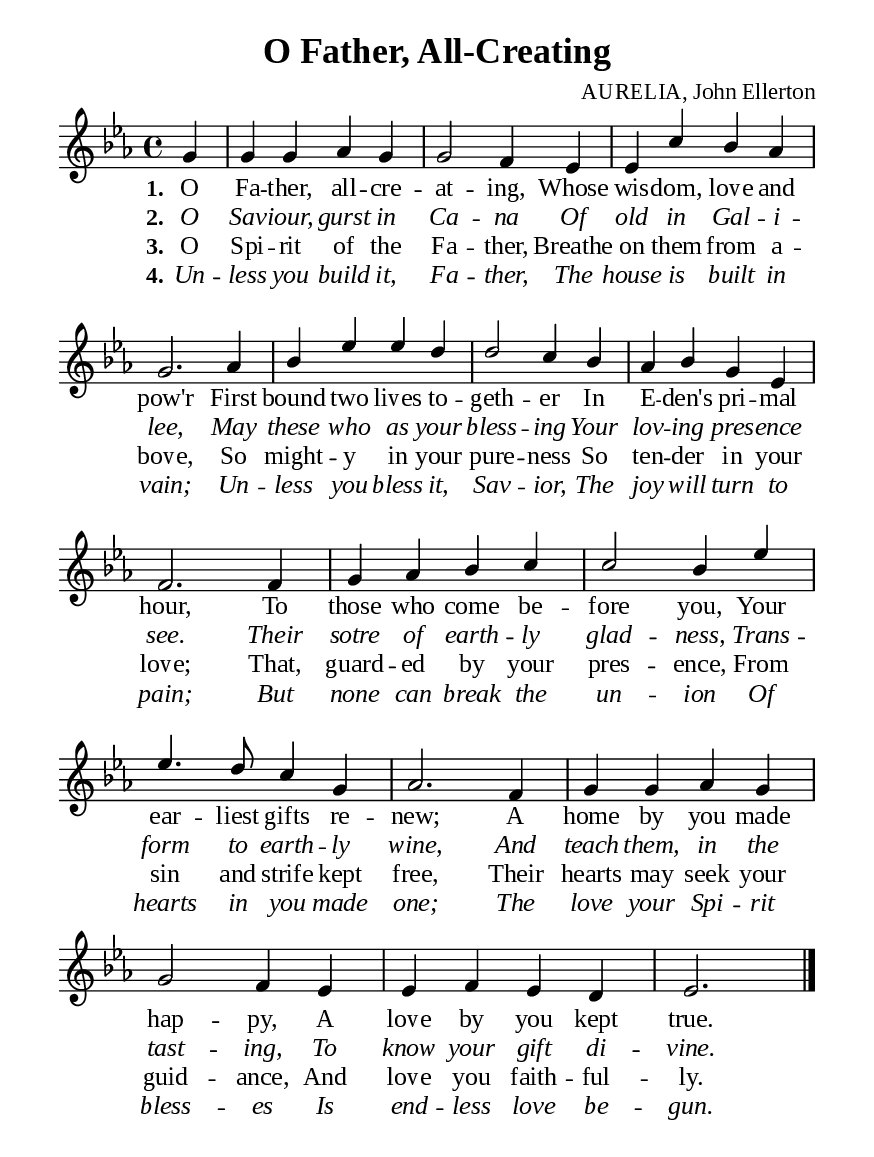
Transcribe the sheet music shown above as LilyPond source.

\version "2.18.2"

\header {
  title = "O Father, All-Creating"
  composer = "AURELIA, John Ellerton"
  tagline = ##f
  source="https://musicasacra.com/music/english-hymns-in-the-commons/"
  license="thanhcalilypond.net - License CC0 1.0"
}

global= {
  \key ees \major
  \time 4/4
  \override Score.BarNumber.break-visibility = ##(#f #f #f)
}

\paper {
  #(set-paper-size "a5")
  top-margin = 10\mm
  bottom-marign = 10\mm
  left-margin = 10\mm
  right-margin = 10\mm
  indent = #0
  #(define fonts
	 (make-pango-font-tree "Liberation Serif"
	 		       "Liberation Serif"
			       "Liberation Serif"
			       (/ 20 20)))
  system-system-spacing = #'((basic-distance . 3) (padding . 3))
}

printItalic = \with {
  \override LyricText.font-shape = #'italic
}

% Verse music
musicVerseSoprano = \relative c'' {
                    \partial 4 g4 |
  %{	01	%} g g aes g |
  %{	02	%} g2 f4 ees |
  %{	03	%} ees c' bes aes |
  %{	04	%} g2. aes4 |
  %{	05	%} bes ees ees d |
  %{	06	%} d2 c4 bes |
  %{	07	%} aes bes g ees |
  %{	08	%} f2. f4 |
  %{	09	%} g aes bes c |
  %{	10	%} c2 bes4 ees |
  %{	11	%} ees4. d8 c4 g |
  %{	12	%} aes2. f4 |
  %{	13	%} g g aes g |
  %{	14	%} g2 f4 ees |
  %{	15	%} ees f ees d |
                    ees2. \bar "|."
}

% Verse lyrics
verseOne = \lyricmode {
  \set stanza = #"1."
  O Fa -- ther, all -- cre -- at -- ing,
  Whose wis -- dom, love and pow'r
  First bound two lives to -- geth -- er
  In E -- den's pri -- mal hour,
  To those who come be -- fore you,
  Your ear -- liest gifts re -- new;
  A home by you made hap -- py,
  A love by you kept true.
}

verseTwo = \lyricmode {
  \set stanza = #"2."
  O Sav -- iour, gurst in Ca -- na
  Of old in Gal -- i -- lee,
  May these who as your bless -- ing
  Your lov -- ing pres -- ence see.
  Their sotre of earth -- ly glad -- ness,
  Trans -- form to earth -- ly wine,
  And teach them, in the tast -- ing,
  To know your gift di -- vine.
}

verseThree = \lyricmode {
  \set stanza = #"3."
  O Spi -- rit of the Fa -- ther,
  Breathe on them from a -- bove,
  So might -- y in your pure -- ness
  So ten -- der in your love;
  That, guard -- ed by your pres -- ence,
  From sin and strife kept free,
  Their hearts may seek your guid -- ance,
  And love you faith -- ful -- ly.
}

verseFour = \lyricmode {
  \set stanza = #"4."
  Un -- less you build it, Fa -- ther,
  The house is built in vain;
  Un -- less you bless it, Sav -- ior,
  The joy will turn to pain;
  But none can break the un -- ion
  Of hearts in you made one;
  The love your Spi -- rit bless -- es
  Is end -- less love be -- gun.
}

% Layout
\score {
    \new ChoirStaff <<
      \new Staff <<
        \clef "treble"
        \new Voice = "sopranos" { \global \stemUp \slurUp \musicVerseSoprano }
      >>
      \new Lyrics \lyricsto sopranos \verseOne
      \new Lyrics \printItalic \lyricsto sopranos \verseTwo
      \new Lyrics \lyricsto sopranos \verseThree
      \new Lyrics \printItalic \lyricsto sopranos \verseFour
    >>
}
